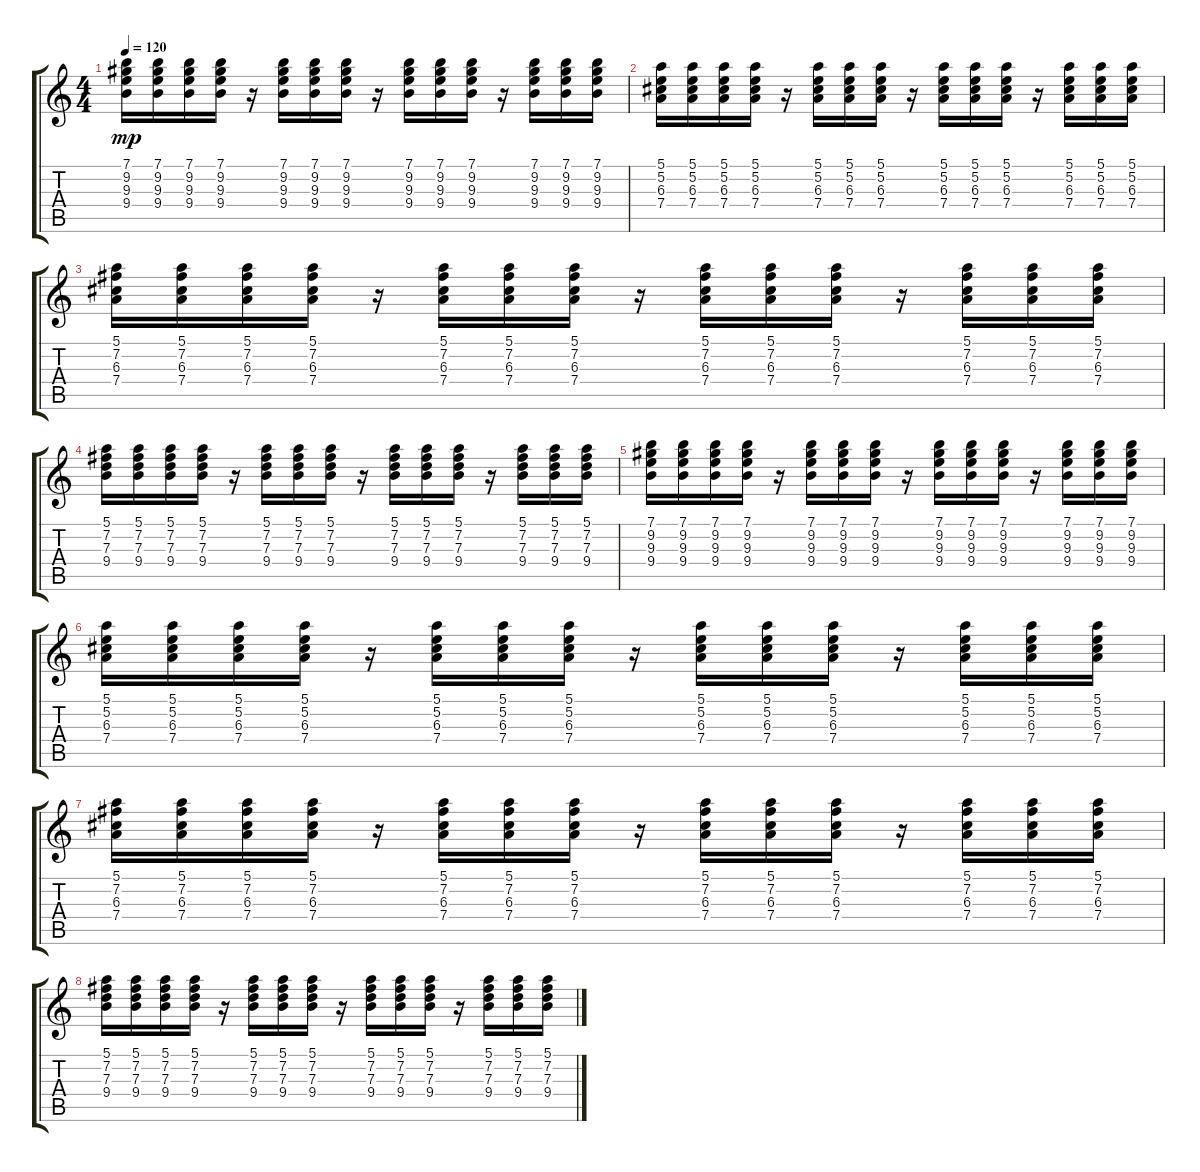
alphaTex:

\track "" {instrument acousticguitarsteel}
\staff {score tabs}
\tuning (E4 B3 G3 D3 A2 E2) {hide}
\ts (4 4)
\tempo 120
\clef g2
\ks c
(7.1 9.2 9.3 9.4).16{dy mp} (7.1 9.2 9.3 9.4).16 (7.1 9.2 9.3 9.4).16 (7.1 9.2 9.3 9.4).16 r.16 (7.1 9.2 9.3 9.4).16 (7.1 9.2 9.3 9.4).16 (7.1 9.2 9.3 9.4).16 r.16 (7.1 9.2 9.3 9.4).16 (7.1 9.2 9.3 9.4).16 (7.1 9.2 9.3 9.4).16 r.16 (7.1 9.2 9.3 9.4).16 (7.1 9.2 9.3 9.4).16 (7.1 9.2 9.3 9.4).16 |
(5.1 5.2 6.3 7.4).16 (5.1 5.2 6.3 7.4).16 (5.1 5.2 6.3 7.4).16 (5.1 5.2 6.3 7.4).16 r.16 (5.1 5.2 6.3 7.4).16 (5.1 5.2 6.3 7.4).16 (5.1 5.2 6.3 7.4).16 r.16 (5.1 5.2 6.3 7.4).16 (5.1 5.2 6.3 7.4).16 (5.1 5.2 6.3 7.4).16 r.16 (5.1 5.2 6.3 7.4).16 (5.1 5.2 6.3 7.4).16 (5.1 5.2 6.3 7.4).16 |
(5.1 7.2 6.3 7.4).16 (5.1 7.2 6.3 7.4).16 (5.1 7.2 6.3 7.4).16 (5.1 7.2 6.3 7.4).16 r.16 (5.1 7.2 6.3 7.4).16 (5.1 7.2 6.3 7.4).16 (5.1 7.2 6.3 7.4).16 r.16 (5.1 7.2 6.3 7.4).16 (5.1 7.2 6.3 7.4).16 (5.1 7.2 6.3 7.4).16 r.16 (5.1 7.2 6.3 7.4).16 (5.1 7.2 6.3 7.4).16 (5.1 7.2 6.3 7.4).16 |
(5.1 7.2 7.3 9.4).16 (5.1 7.2 7.3 9.4).16 (5.1 7.2 7.3 9.4).16 (5.1 7.2 7.3 9.4).16 r.16 (5.1 7.2 7.3 9.4).16 (5.1 7.2 7.3 9.4).16 (5.1 7.2 7.3 9.4).16 r.16 (5.1 7.2 7.3 9.4).16 (5.1 7.2 7.3 9.4).16 (5.1 7.2 7.3 9.4).16 r.16 (5.1 7.2 7.3 9.4).16 (5.1 7.2 7.3 9.4).16 (5.1 7.2 7.3 9.4).16 |
(7.1 9.2 9.3 9.4).16 (7.1 9.2 9.3 9.4).16 (7.1 9.2 9.3 9.4).16 (7.1 9.2 9.3 9.4).16 r.16 (7.1 9.2 9.3 9.4).16 (7.1 9.2 9.3 9.4).16 (7.1 9.2 9.3 9.4).16 r.16 (7.1 9.2 9.3 9.4).16 (7.1 9.2 9.3 9.4).16 (7.1 9.2 9.3 9.4).16 r.16 (7.1 9.2 9.3 9.4).16 (7.1 9.2 9.3 9.4).16 (7.1 9.2 9.3 9.4).16 |
(5.1 5.2 6.3 7.4).16 (5.1 5.2 6.3 7.4).16 (5.1 5.2 6.3 7.4).16 (5.1 5.2 6.3 7.4).16 r.16 (5.1 5.2 6.3 7.4).16 (5.1 5.2 6.3 7.4).16 (5.1 5.2 6.3 7.4).16 r.16 (5.1 5.2 6.3 7.4).16 (5.1 5.2 6.3 7.4).16 (5.1 5.2 6.3 7.4).16 r.16 (5.1 5.2 6.3 7.4).16 (5.1 5.2 6.3 7.4).16 (5.1 5.2 6.3 7.4).16 |
(5.1 7.2 6.3 7.4).16 (5.1 7.2 6.3 7.4).16 (5.1 7.2 6.3 7.4).16 (5.1 7.2 6.3 7.4).16 r.16 (5.1 7.2 6.3 7.4).16 (5.1 7.2 6.3 7.4).16 (5.1 7.2 6.3 7.4).16 r.16 (5.1 7.2 6.3 7.4).16 (5.1 7.2 6.3 7.4).16 (5.1 7.2 6.3 7.4).16 r.16 (5.1 7.2 6.3 7.4).16 (5.1 7.2 6.3 7.4).16 (5.1 7.2 6.3 7.4).16 |
(5.1 7.2 7.3 9.4).16 (5.1 7.2 7.3 9.4).16 (5.1 7.2 7.3 9.4).16 (5.1 7.2 7.3 9.4).16 r.16 (5.1 7.2 7.3 9.4).16 (5.1 7.2 7.3 9.4).16 (5.1 7.2 7.3 9.4).16 r.16 (5.1 7.2 7.3 9.4).16 (5.1 7.2 7.3 9.4).16 (5.1 7.2 7.3 9.4).16 r.16 (5.1 7.2 7.3 9.4).16 (5.1 7.2 7.3 9.4).16 (5.1 7.2 7.3 9.4).16
